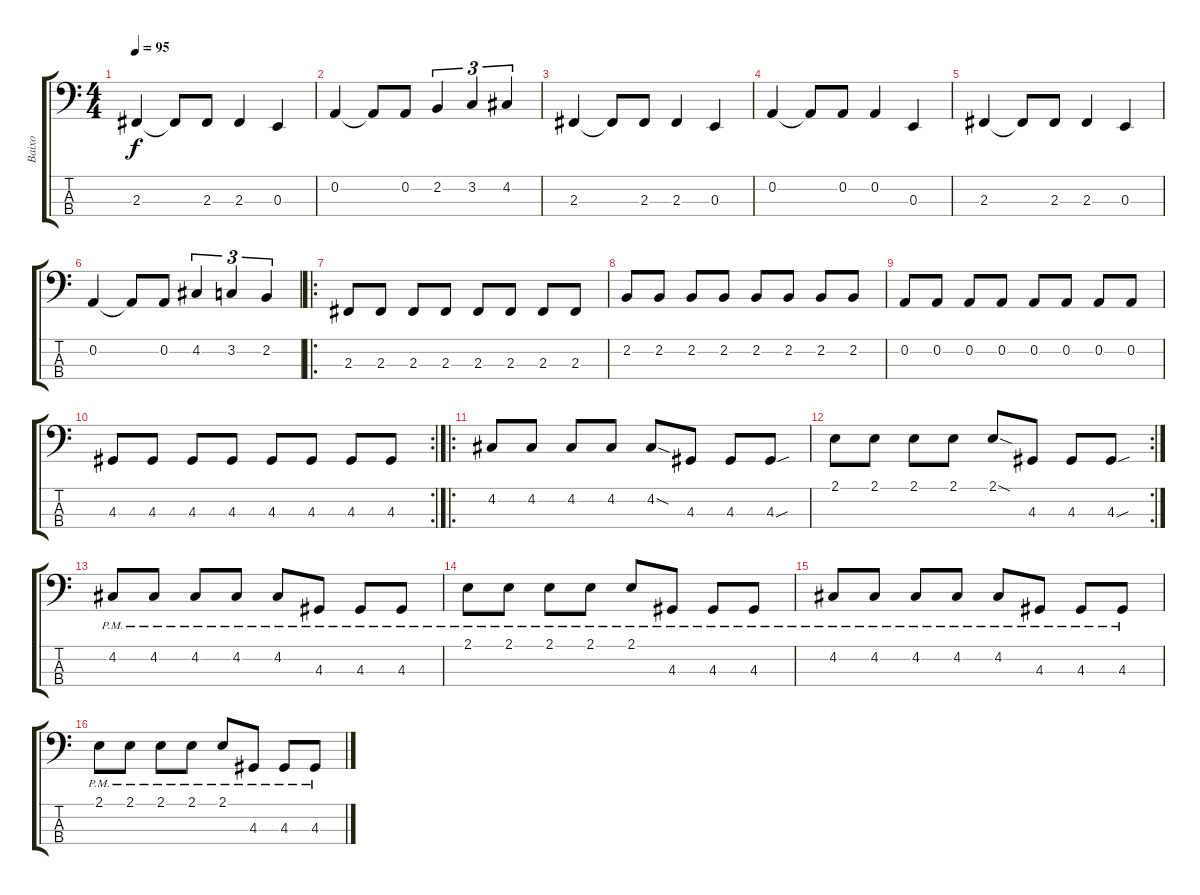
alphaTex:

\track ("Baixo" "Baixo") {instrument electricbasspick}
\staff {score tabs}
\tuning (D2 A1 E1 B0) {hide}
\ts (4 4)
\tempo 95
\clef f4
\ks c
2.3.4{dy f} 2.3{t}.8 2.3.8 2.3.4 0.3.4 |
0.2.4 0.2{t}.8 0.2.8 2.2.4{tu (3 2)} 3.2.4{tu (3 2)} 4.2.4{tu (3 2)} |
2.3.4 2.3{t}.8 2.3.8 2.3.4 0.3.4 |
0.2.4 0.2{t}.8 0.2.8 0.2.4 0.3.4 |
2.3.4 2.3{t}.8 2.3.8 2.3.4 0.3.4 |
0.2.4 0.2{t}.8 0.2.8 4.2.4{tu (3 2)} 3.2.4{tu (3 2)} 2.2.4{tu (3 2)} |
\ro
2.3.8 2.3.8 2.3.8 2.3.8 2.3.8 2.3.8 2.3.8 2.3.8 |
2.2.8 2.2.8 2.2.8 2.2.8 2.2.8 2.2.8 2.2.8 2.2.8 |
0.2.8 0.2.8 0.2.8 0.2.8 0.2.8 0.2.8 0.2.8 0.2.8 |
\rc 2
4.3.8 4.3.8 4.3.8 4.3.8 4.3.8 4.3.8 4.3.8 4.3.8 |
\ro
4.2.8 4.2.8 4.2.8 4.2.8 4.2{sod}.8 4.3.8 4.3.8 4.3{sou}.8 |
\rc 2
2.1.8 2.1.8 2.1.8 2.1.8 2.1{sod}.8 4.3.8 4.3.8 4.3{sou}.8 |
4.2{pm}.8 4.2{pm}.8 4.2{pm}.8 4.2{pm}.8 4.2{pm}.8 4.3{pm}.8 4.3{pm}.8 4.3{pm}.8 |
2.1{pm}.8 2.1{pm}.8 2.1{pm}.8 2.1{pm}.8 2.1{pm}.8 4.3{pm}.8 4.3{pm}.8 4.3{pm}.8 |
4.2{pm}.8 4.2{pm}.8 4.2{pm}.8 4.2{pm}.8 4.2{pm}.8 4.3{pm}.8 4.3{pm}.8 4.3{pm}.8 |
2.1{pm}.8 2.1{pm}.8 2.1{pm}.8 2.1{pm}.8 2.1{pm}.8 4.3{pm}.8 4.3{pm}.8 4.3{pm}.8
